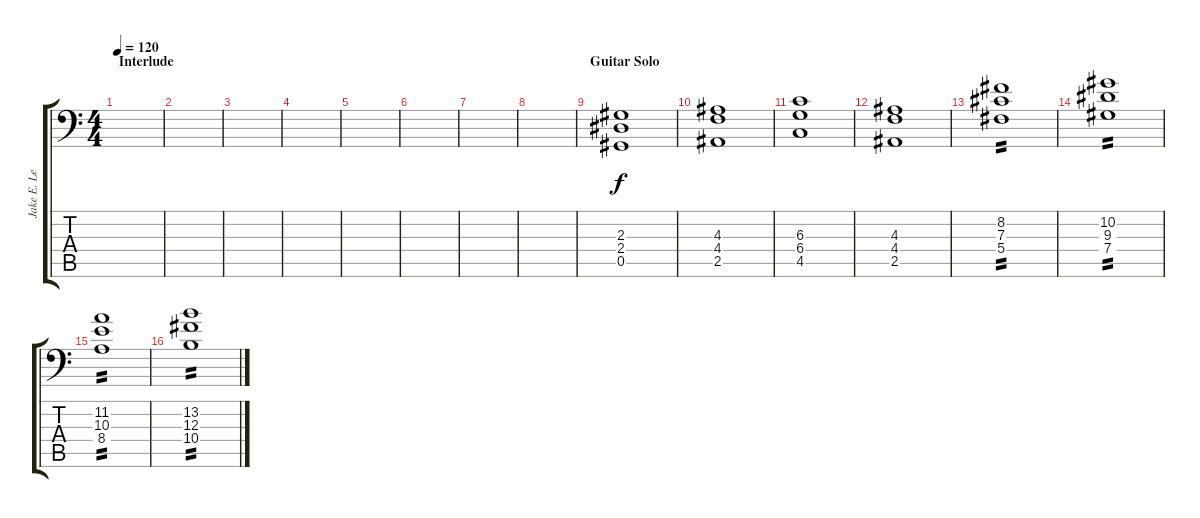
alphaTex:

\track ("Jake E. Lee (Rhythm Guitar)" "Jake E. Le") {instrument distortionguitar}
\staff {score tabs}
\tuning (Eb3 Bb2 Gb2 Db2 Ab1 Eb1) {hide}
\ts (4 4)
\section ("" "Interlude")
\tempo 120
\clef f4
\ks c
|
|
|
|
|
|
|
|
\section ("" "Guitar Solo")
(2.3 2.4 0.5).1 |
(4.3 4.4 2.5).1 |
(6.3 6.4 4.5).1 |
(4.3 4.4 2.5).1 |
(8.2 7.3 5.4).1{tp 2} |
(10.2 9.3 7.4).1{tp 2} |
(11.2 10.3 8.4).1{tp 2} |
(13.2 12.3 10.4).1{tp 2}
